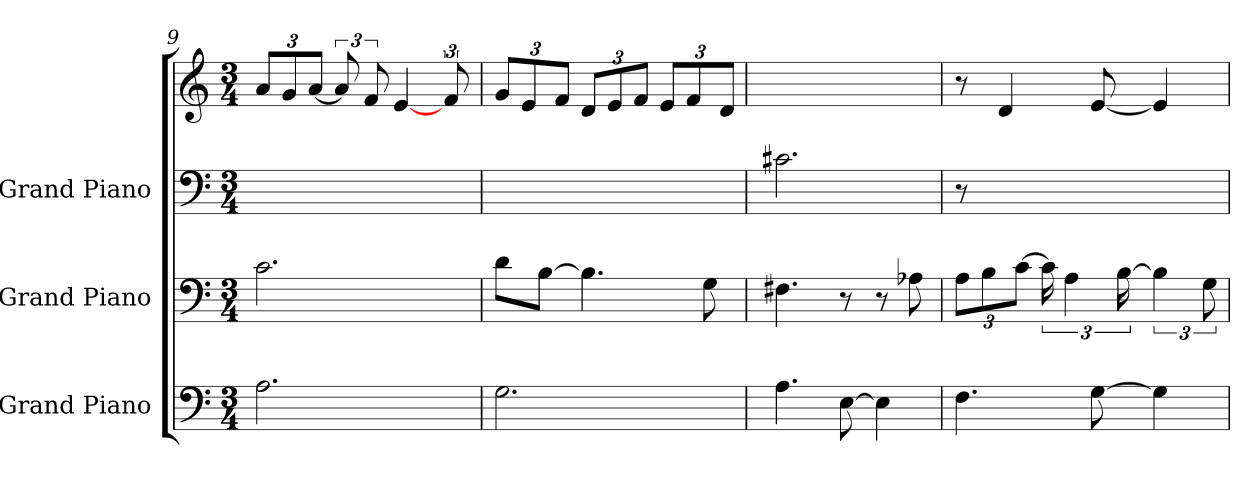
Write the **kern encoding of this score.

**kern	**kern	**kern	**kern
*part3	*part2	*part1	*part1
*staff4	*staff3	*staff2	*staff1
*I"Grand Piano	*I"Grand Piano	*I"Grand Piano	*
*clefF4	*clefF4	*clefF4	*clefG2
*k[]	*k[]	*k[]	*k[]
*C:	*C:	*C:	*C:
*M3/4	*M3/4	*M3/4	*M3/4
=9	=9	=9	=9
2.A	2.c	2.ryy	12aL
.	.	.	12g
.	.	.	[12aJ
.	.	.	12aL]
.	.	.	12f
.	.	.	[4e
.	.	.	12f
=10	=10	=10	=10
2.G	8dL	2.ryy	12gL
.	.	.	12e
.	[8BJ	.	.
.	.	.	12fJ
.	4.B]	.	12dL
.	.	.	12e
.	.	.	12fJ
.	.	.	12eL
.	.	.	12f
.	8G	.	.
.	.	.	12dJ
=11	=11	=11	=11
4.A	4.F#X	2.c#X	2.ryy
[8E	8r	.	.
4E]	8r	.	.
.	8A-X	.	.
=12	=12	=12	=12
4.F	12AL	8r	8r
.	12B	.	.
.	.	2ryy	4d
.	[12cJ	.	.
.	24c]	.	.
.	6A	.	.
[8G	.	.	[8e
.	[24B	.	.
4G]	6B]	.	4e]
.	.	8ryy	.
.	12G	.	.
=	=	=	=
*-	*-	*-	*-
